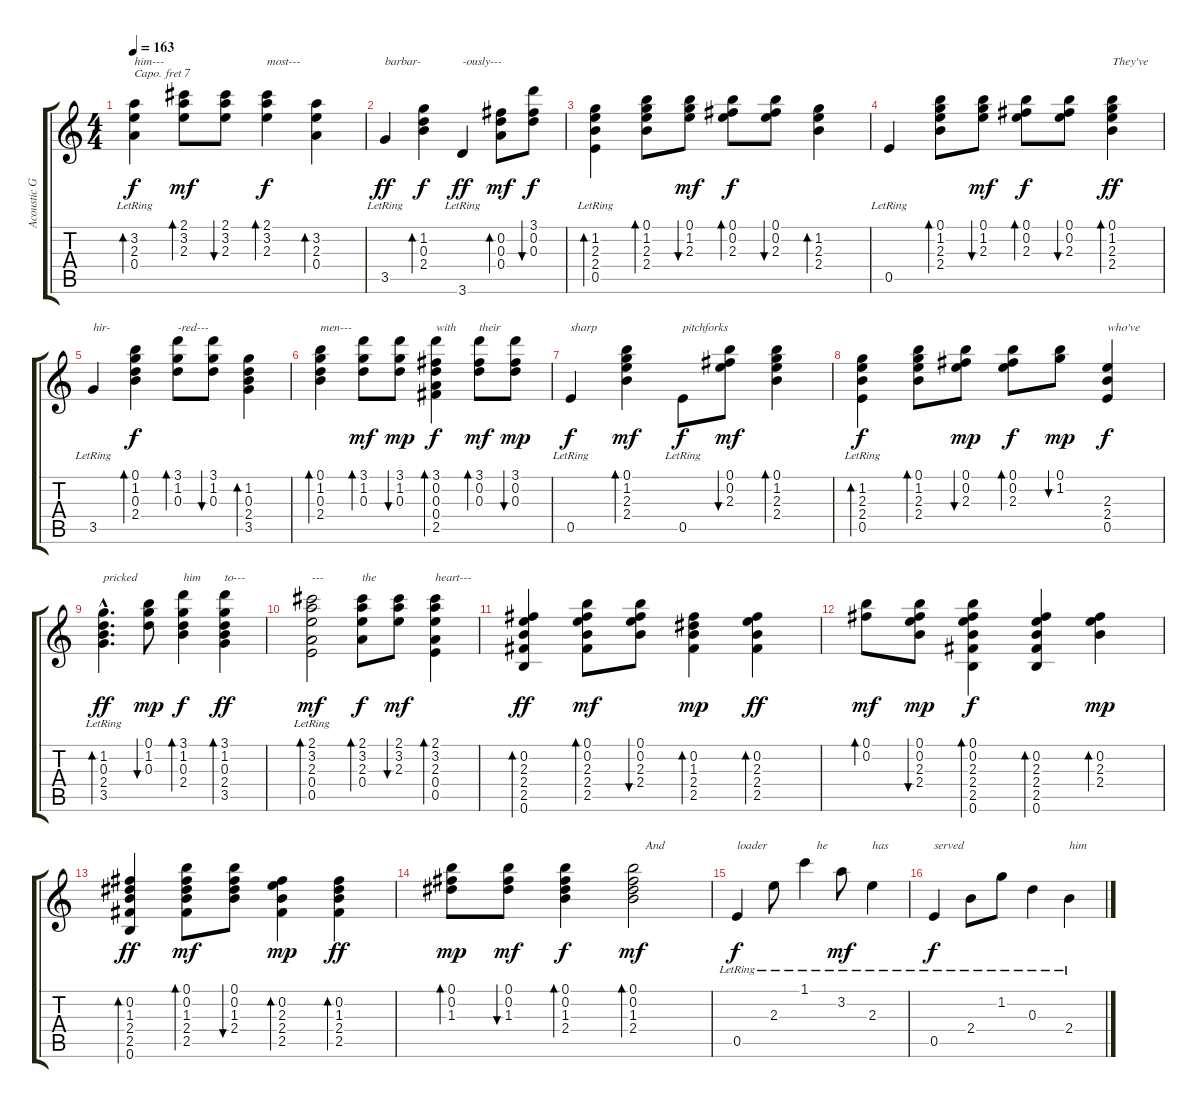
\track ("Acoustic Guitar" "Acoustic G") {instrument acousticguitarsteel}
\staff {score tabs}
\capo 7
\tuning (E4 B3 G3 D3 A2 E2) {hide}
\ts (4 4)
\tempo 163
\clef g2
\ks c
(3.2 2.3 0.4{lr}).4{bd 120 txt "him---" dy f} (2.1 3.2 2.3).8{bd 60 dy mf} (2.1 3.2 2.3).8{bu 60} (2.1 3.2 2.3).4{bd 120 txt "most---" dy f} (3.2 2.3 0.4).4{bd 120} |
3.5{lr}.4{txt "barbar-" dy ff} (1.2 0.3 2.4).4{bd 120 dy f} 3.6{lr}.4{txt "-ously---" dy ff} (0.2 0.3 0.4).8{bd 60 dy mf} (3.1 0.2 0.3).8{bu 60 dy f} |
(1.2 2.3 2.4 0.5{lr}).4{bd 120} (0.1 1.2 2.3 2.4).8{bd 120} (0.1 1.2 2.3).8{bu 60 dy mf} (0.1 0.2 2.3).8{bd 60 dy f} (0.1 0.2 2.3).8{bu 60} (1.2 2.3 2.4).4{bd 120} |
0.5{lr}.4 (0.1 1.2 2.3 2.4).8{bd 120} (0.1 1.2 2.3).8{bu 60 dy mf} (0.1 0.2 2.3).8{bd 60 dy f} (0.1 0.2 2.3).8{bu 60} (0.1 1.2 2.3 2.4).4{bd 120 txt "They've" dy ff} |
3.5{lr}.4{txt "hir-"} (0.1 1.2 0.3 2.4).4{bd 120 dy f} (3.1 1.2 0.3).8{bd 120 txt "-red---"} (3.1 1.2 0.3).8{bu 60} (1.2 0.3 2.4 3.5).4{bd 120} |
(0.1 1.2 0.3 2.4).4{bd 120 txt "men---"} (3.1 1.2 0.3).8{bd 60 dy mf} (3.1 1.2 0.3).8{bu 60 dy mp} (3.1 0.2 0.3 0.4 2.5).4{bd 120 txt "with" dy f} (3.1 0.2 0.3).8{bd 60 txt "their" dy mf} (3.1 0.2 0.3).8{bu 60 dy mp} |
0.5{lr}.4{txt "sharp" dy f} (0.1 1.2 2.3 2.4).4{bd 120 dy mf} 0.5{lr}.8{txt "pitchforks" dy f} (0.1 0.2 2.3).8{bu 120 dy mf} (0.1 1.2 2.3 2.4).4{bd 120} |
(1.2 2.3 2.4 0.5{lr}).4{bd 120 dy f} (0.1 1.2 2.3 2.4).8{bd 120} (0.1 0.2 2.3).8{bu 120 dy mp} (0.1 0.2 2.3).8{bd 60 dy f} (0.1 1.2).8{bu 120 dy mp} (2.3 2.4 0.5).4{txt "who've" dy f} |
(1.2{hac} 0.3{hac} 2.4{hac} 3.5{hac lr}).4{d bd 120 txt "pricked" dy ff} (0.1 1.2 0.3).8{bu 120 dy mp} (3.1 1.2 0.3 2.4).4{bd 60 txt "him" dy f} (3.1 1.2 0.3 2.4 3.5).4{bd 60 txt "to---" dy ff} |
(2.1 3.2 2.3 0.4 0.5{lr}).2{bd 120 txt "---" dy mf} (2.1 3.2 2.3 0.4).8{bd 120 txt "the" dy f} (2.1 3.2 2.3).8{bu 120 dy mf} (2.1 3.2 2.3 0.4 0.5).4{bd 120 txt "heart---"} |
(0.2 2.3 2.4 2.5 0.6).4{bd 120 dy ff} (0.1 0.2 2.3 2.4 2.5).8{bd 60 dy mf} (0.1 0.2 2.3 2.4).8{bu 60} (0.2 1.3 2.4 2.5).4{bd 120 dy mp} (0.2 2.3 2.4 2.5).4{bd 120 dy ff} |
(0.1 0.2).8{bd 60 dy mf} (0.1 0.2 2.3 2.4).8{bu 60 dy mp} (0.1 0.2 2.3 2.4 2.5 0.6).4{bd 120 dy f} (0.2 2.3 2.4 2.5 0.6).4{bd 60} (0.2 2.3 2.4).4{bd 60 dy mp} |
(0.2 1.3 2.4 2.5 0.6).4{bd 120 dy ff} (0.1 0.2 1.3 2.4 2.5).8{bd 60 dy mf} (0.1 0.2 1.3 2.4).8{bu 60} (0.2 2.3 2.4 2.5).4{bd 120 dy mp} (0.2 1.3 2.4 2.5).4{bd 120 dy ff} |
(0.1 0.2 1.3).8{bd 240 dy mp} (0.1 0.2 1.3).8{bu 240 dy mf} (0.1 0.2 1.3 2.4).4{bd 120 dy f} (0.1 0.2 1.3 2.4).2{bd 120 txt "    And" dy mf} |
0.5{lr}.4{txt "loader" dy f} 2.3{lr}.8 1.1{lr}.4{txt "    he"} 3.2{lr}.8{dy mf} 2.3{lr}.4{txt "has"} |
0.5{lr}.4{txt "served" dy f} 2.4{lr}.8 1.2{lr}.8 0.3{lr}.4 2.4{lr}.4{txt "him"}
